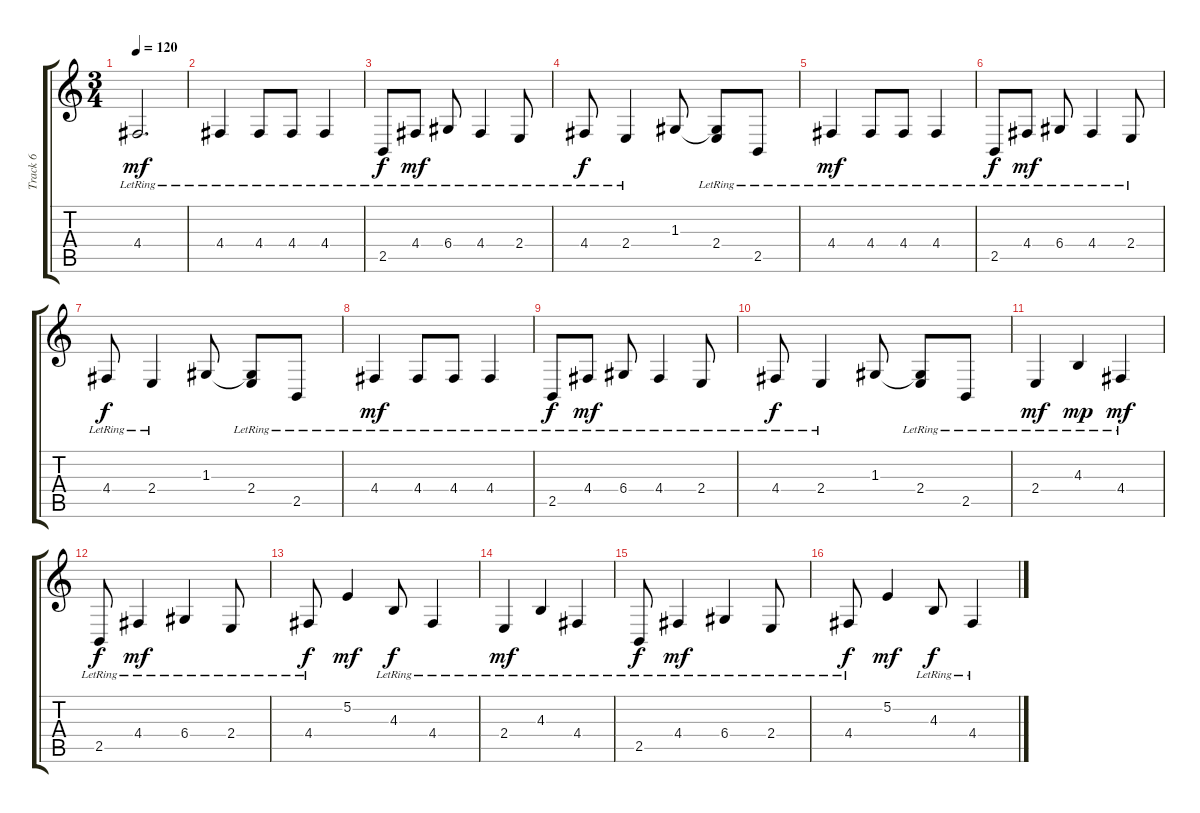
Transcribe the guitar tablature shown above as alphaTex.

\track ("Track 6" "Track 6") {instrument clarinet}
\staff {score tabs}
\tuning (E4 B3 G3 D3 A2 E2) {hide}
\ts (3 4)
\tempo 120
\clef g2
\ks c
4.4{lr}.2{d dy mf} |
4.4{lr}.4 4.4{lr}.8 4.4{lr}.8 4.4{lr}.4 |
2.5{lr}.8{dy f} 4.4{lr}.8{dy mf} 6.4{lr}.8 4.4{lr}.4 2.4{lr}.8 |
4.4{lr}.8{dy f} 2.4{lr}.4 1.3.8 (1.3{t} 2.4{lr}).8 2.5{lr}.8 |
4.4{lr}.4{dy mf} 4.4{lr}.8 4.4{lr}.8 4.4{lr}.4 |
2.5{lr}.8{dy f} 4.4{lr}.8{dy mf} 6.4{lr}.8 4.4{lr}.4 2.4{lr}.8 |
4.4{lr}.8{dy f} 2.4{lr}.4 1.3.8 (1.3{t} 2.4{lr}).8 2.5{lr}.8 |
4.4{lr}.4{dy mf} 4.4{lr}.8 4.4{lr}.8 4.4{lr}.4 |
2.5{lr}.8{dy f} 4.4{lr}.8{dy mf} 6.4{lr}.8 4.4{lr}.4 2.4{lr}.8 |
4.4{lr}.8{dy f} 2.4{lr}.4 1.3.8 (1.3{t} 2.4{lr}).8 2.5{lr}.8 |
2.4{lr}.4{dy mf} 4.3{lr}.4{dy mp} 4.4{lr}.4{dy mf} |
2.5{lr}.8{dy f} 4.4{lr}.4{dy mf} 6.4{lr}.4 2.4{lr}.8 |
4.4{lr}.8{dy f} 5.2.4{dy mf} 4.3{lr}.8{dy f} 4.4{lr}.4 |
2.4{lr}.4{dy mf} 4.3{lr}.4 4.4{lr}.4 |
2.5{lr}.8{dy f} 4.4{lr}.4{dy mf} 6.4{lr}.4 2.4{lr}.8 |
4.4{lr}.8{dy f} 5.2.4{dy mf} 4.3{lr}.8{dy f} 4.4{lr}.4
